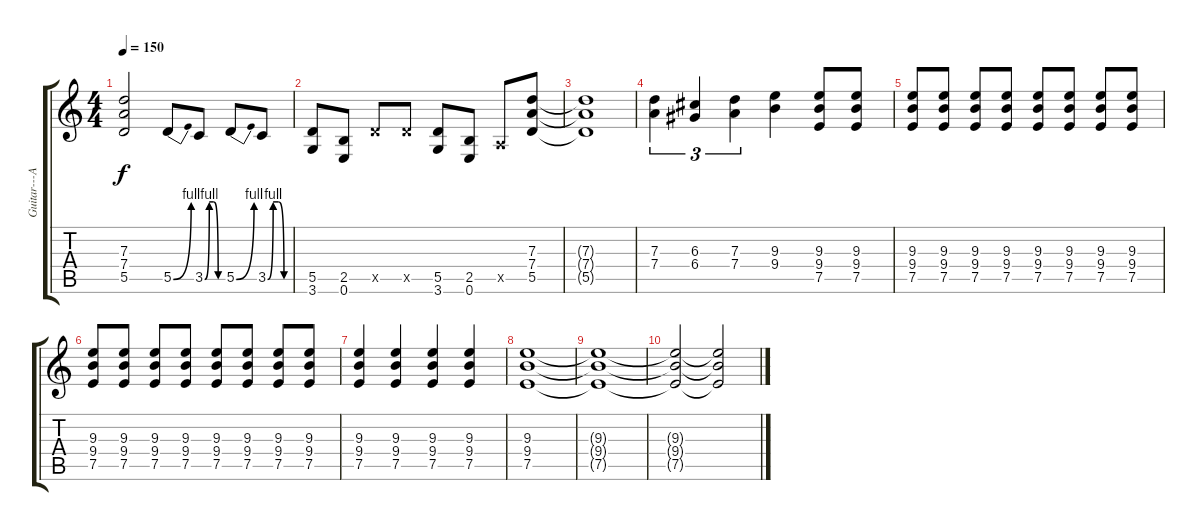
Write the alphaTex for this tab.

\track ("Guitar---Ar Paul" "Guitar---A") {instrument overdrivenguitar}
\staff {score tabs}
\tuning (E4 B3 G3 D3 A2 E2) {hide}
\ts (4 4)
\tempo 150
\clef g2
\ks c
(7.3 7.4 5.5).2{dy f} 5.5{be (bend 0 0 60 4)}.8 3.5{be (custom 0 0 15 4 30 4 45 0 60 0)}.8 5.5{be (bend 0 0 60 4)}.8 3.5{be (custom 0 0 15 4 30 4 45 0 60 0)}.8 |
(5.5 3.6).8 (2.5 0.6).8 5.5{x}.8 5.5{x}.8 (5.5 3.6).8 (2.5 0.6).8 0.5{x}.8 (7.3 7.4 5.5).8 |
(7.3{t} 7.4{t} 5.5{t}).1 |
(7.3 7.4).4{tu (3 2)} (6.3 6.4).4{tu (3 2)} (7.3 7.4).4{tu (3 2)} (9.3 9.4).4 (9.3 9.4 7.5).8 (9.3 9.4 7.5).8 |
(9.3 9.4 7.5).8 (9.3 9.4 7.5).8 (9.3 9.4 7.5).8 (9.3 9.4 7.5).8 (9.3 9.4 7.5).8 (9.3 9.4 7.5).8 (9.3 9.4 7.5).8 (9.3 9.4 7.5).8 |
(9.3 9.4 7.5).8 (9.3 9.4 7.5).8 (9.3 9.4 7.5).8 (9.3 9.4 7.5).8 (9.3 9.4 7.5).8 (9.3 9.4 7.5).8 (9.3 9.4 7.5).8 (9.3 9.4 7.5).8 |
(9.3 9.4 7.5).4 (9.3 9.4 7.5).4 (9.3 9.4 7.5).4 (9.3 9.4 7.5).4 |
(9.3 9.4 7.5).1 |
(9.3{t} 9.4{t} 7.5{t}).1 |
(9.3{t} 9.4{t} 7.5{t}).2 (9.3{t} 9.4{t} 7.5{t}).2
